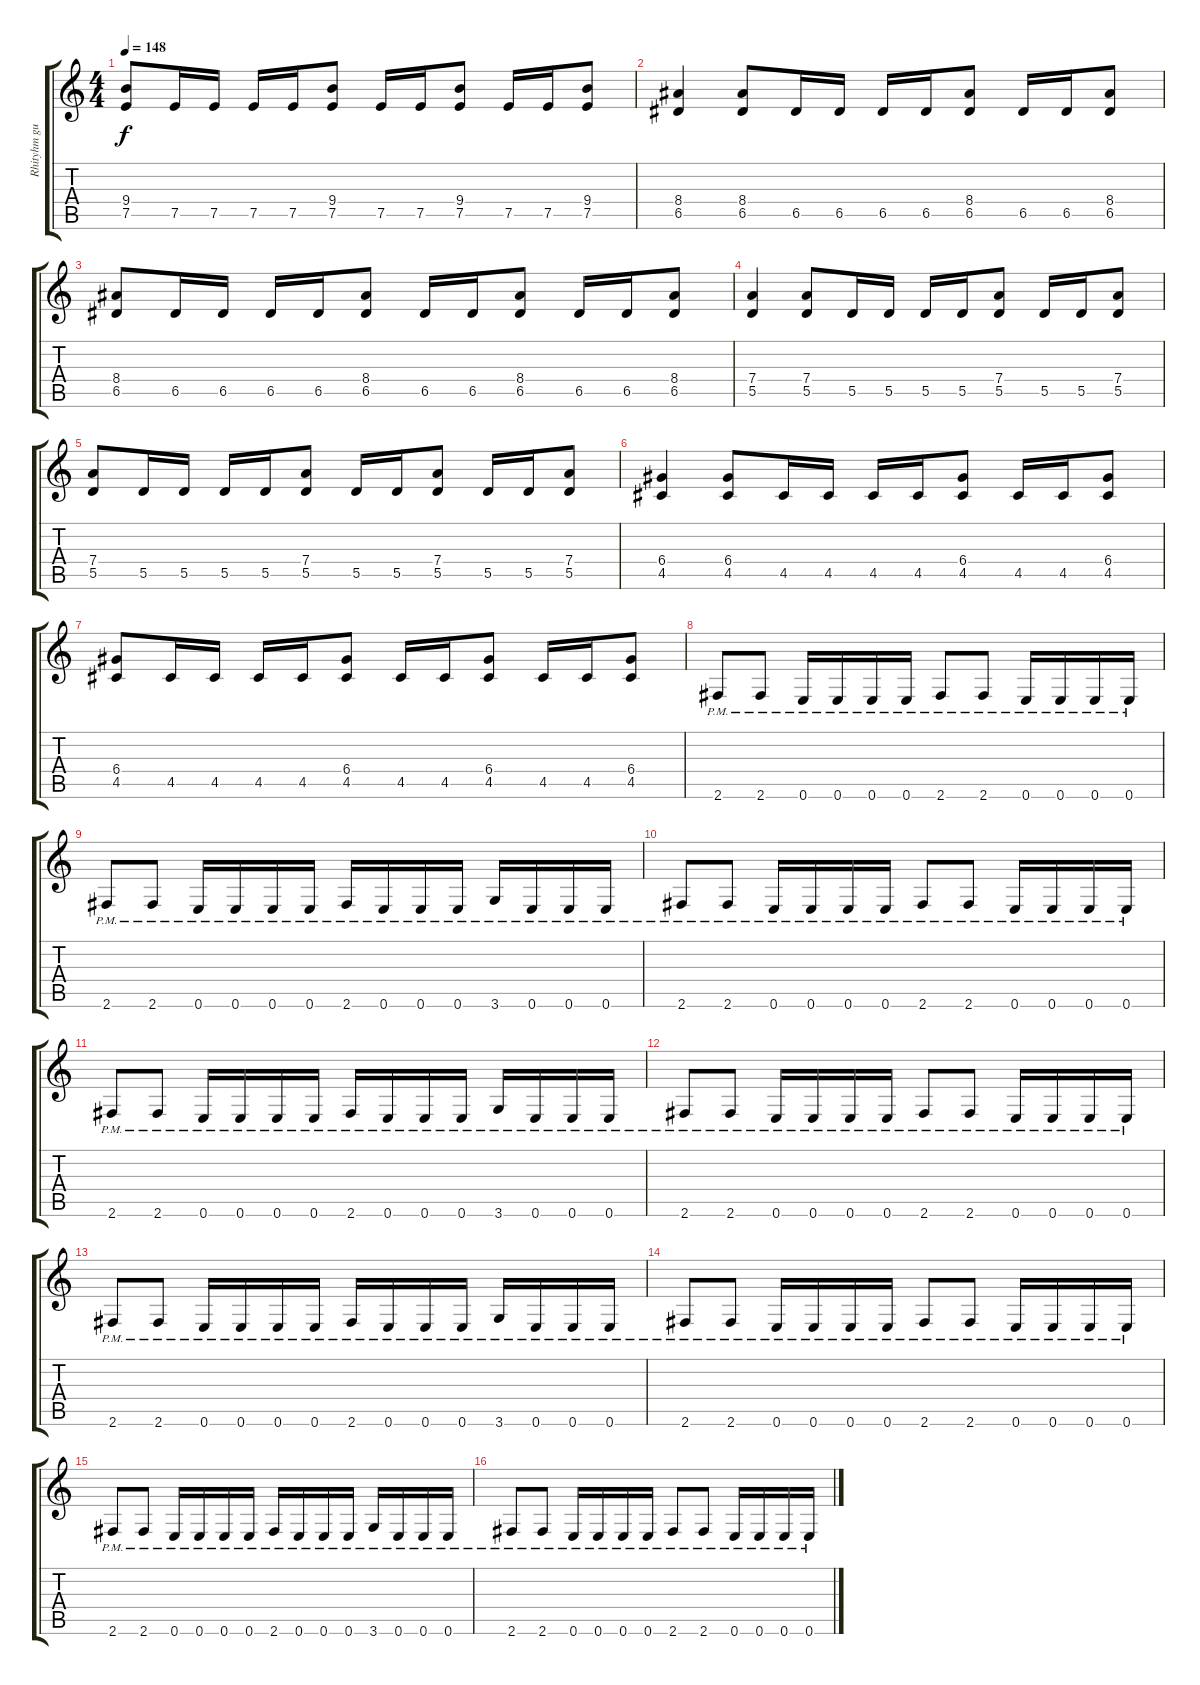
\track ("Rhityhm guitar" "Rhityhm gu") {instrument overdrivenguitar}
\staff {score tabs}
\tuning (E4 B3 G3 D3 A2 E2) {hide}
\ts (4 4)
\tempo 148
\clef g2
\ks c
(9.4 7.5).8{dy f} 7.5.16 7.5.16 7.5.16 7.5.16 (9.4 7.5).8 7.5.16 7.5.16 (9.4 7.5).8 7.5.16 7.5.16 (9.4 7.5).8 |
(8.4 6.5).4 (8.4 6.5).8 6.5.16 6.5.16 6.5.16 6.5.16 (8.4 6.5).8 6.5.16 6.5.16 (8.4 6.5).8 |
(8.4 6.5).8 6.5.16 6.5.16 6.5.16 6.5.16 (8.4 6.5).8 6.5.16 6.5.16 (8.4 6.5).8 6.5.16 6.5.16 (8.4 6.5).8 |
(7.4 5.5).4 (7.4 5.5).8 5.5.16 5.5.16 5.5.16 5.5.16 (7.4 5.5).8 5.5.16 5.5.16 (7.4 5.5).8 |
(7.4 5.5).8 5.5.16 5.5.16 5.5.16 5.5.16 (7.4 5.5).8 5.5.16 5.5.16 (7.4 5.5).8 5.5.16 5.5.16 (7.4 5.5).8 |
(6.4 4.5).4 (6.4 4.5).8 4.5.16 4.5.16 4.5.16 4.5.16 (6.4 4.5).8 4.5.16 4.5.16 (6.4 4.5).8 |
(6.4 4.5).8 4.5.16 4.5.16 4.5.16 4.5.16 (6.4 4.5).8 4.5.16 4.5.16 (6.4 4.5).8 4.5.16 4.5.16 (6.4 4.5).8 |
2.6{pm}.8 2.6{pm}.8 0.6{pm}.16 0.6{pm}.16 0.6{pm}.16 0.6{pm}.16 2.6{pm}.8 2.6{pm}.8 0.6{pm}.16 0.6{pm}.16 0.6{pm}.16 0.6{pm}.16 |
2.6{pm}.8 2.6{pm}.8 0.6{pm}.16 0.6{pm}.16 0.6{pm}.16 0.6{pm}.16 2.6{pm}.16 0.6{pm}.16 0.6{pm}.16 0.6{pm}.16 3.6{pm}.16 0.6{pm}.16 0.6{pm}.16 0.6{pm}.16 |
2.6{pm}.8 2.6{pm}.8 0.6{pm}.16 0.6{pm}.16 0.6{pm}.16 0.6{pm}.16 2.6{pm}.8 2.6{pm}.8 0.6{pm}.16 0.6{pm}.16 0.6{pm}.16 0.6{pm}.16 |
2.6{pm}.8 2.6{pm}.8 0.6{pm}.16 0.6{pm}.16 0.6{pm}.16 0.6{pm}.16 2.6{pm}.16 0.6{pm}.16 0.6{pm}.16 0.6{pm}.16 3.6{pm}.16 0.6{pm}.16 0.6{pm}.16 0.6{pm}.16 |
2.6{pm}.8 2.6{pm}.8 0.6{pm}.16 0.6{pm}.16 0.6{pm}.16 0.6{pm}.16 2.6{pm}.8 2.6{pm}.8 0.6{pm}.16 0.6{pm}.16 0.6{pm}.16 0.6{pm}.16 |
2.6{pm}.8 2.6{pm}.8 0.6{pm}.16 0.6{pm}.16 0.6{pm}.16 0.6{pm}.16 2.6{pm}.16 0.6{pm}.16 0.6{pm}.16 0.6{pm}.16 3.6{pm}.16 0.6{pm}.16 0.6{pm}.16 0.6{pm}.16 |
2.6{pm}.8 2.6{pm}.8 0.6{pm}.16 0.6{pm}.16 0.6{pm}.16 0.6{pm}.16 2.6{pm}.8 2.6{pm}.8 0.6{pm}.16 0.6{pm}.16 0.6{pm}.16 0.6{pm}.16 |
2.6{pm}.8 2.6{pm}.8 0.6{pm}.16 0.6{pm}.16 0.6{pm}.16 0.6{pm}.16 2.6{pm}.16 0.6{pm}.16 0.6{pm}.16 0.6{pm}.16 3.6{pm}.16 0.6{pm}.16 0.6{pm}.16 0.6{pm}.16 |
2.6{pm}.8 2.6{pm}.8 0.6{pm}.16 0.6{pm}.16 0.6{pm}.16 0.6{pm}.16 2.6{pm}.8 2.6{pm}.8 0.6{pm}.16 0.6{pm}.16 0.6{pm}.16 0.6{pm}.16
